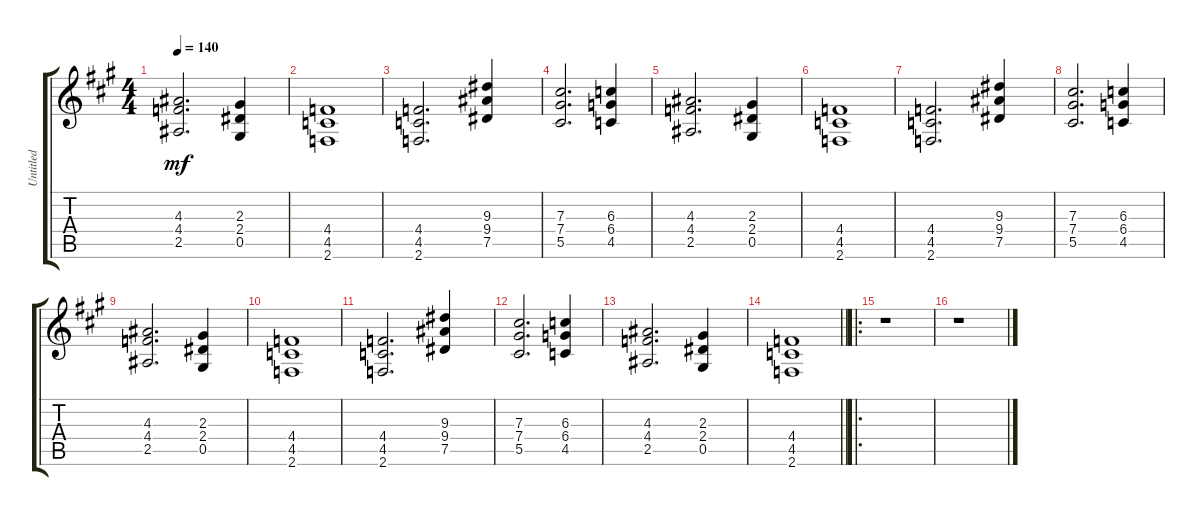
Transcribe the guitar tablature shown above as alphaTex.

\track ("Untitled" "Untitled") {instrument distortionguitar}
\staff {score tabs}
\tuning (Eb4 Bb3 Gb3 Db3 Ab2 Eb2) {hide}
\ts (4 4)
\tempo 140
\clef g2
\ks a
(4.3 4.4 2.5).2{d dy mf} (2.3 2.4 0.5).4 |
(4.4 4.5 2.6).1 |
(4.4 4.5 2.6).2{d} (9.3 9.4 7.5).4 |
(7.3 7.4 5.5).2{d} (6.3 6.4 4.5).4 |
(4.3 4.4 2.5).2{d} (2.3 2.4 0.5).4 |
(4.4 4.5 2.6).1 |
(4.4 4.5 2.6).2{d} (9.3 9.4 7.5).4 |
(7.3 7.4 5.5).2{d} (6.3 6.4 4.5).4 |
(4.3 4.4 2.5).2{d} (2.3 2.4 0.5).4 |
(4.4 4.5 2.6).1 |
(4.4 4.5 2.6).2{d} (9.3 9.4 7.5).4 |
(7.3 7.4 5.5).2{d} (6.3 6.4 4.5).4 |
(4.3 4.4 2.5).2{d} (2.3 2.4 0.5).4 |
\barLineRight lightlight
(4.4 4.5 2.6).1 |
\ro
r.1 |
r.1
